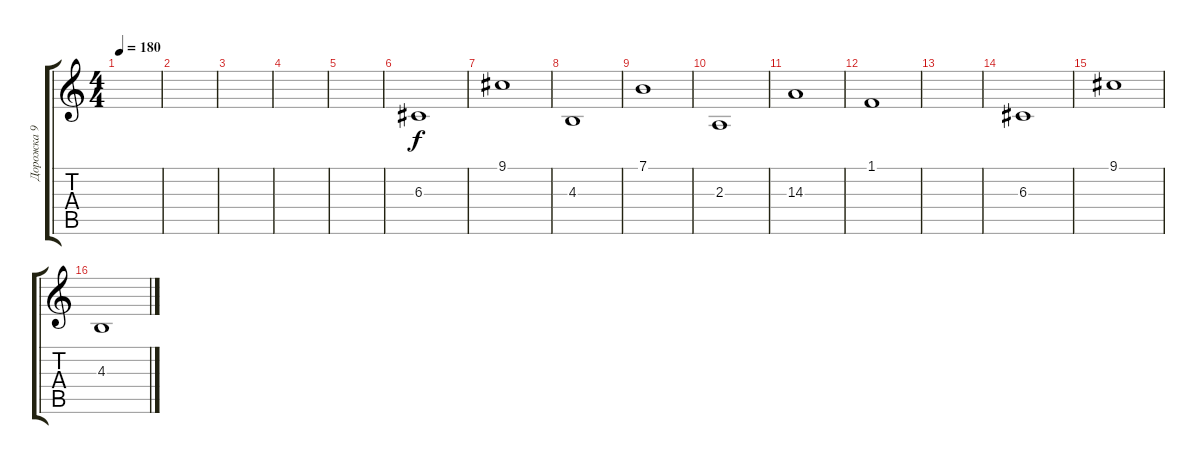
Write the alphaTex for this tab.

\track ("Дорожка 9" "Дорожка 9") {instrument pad4choir}
\staff {score tabs}
\tuning (E4 B3 G3 D3 A2 E2) {hide}
\ts (4 4)
\tempo 180
\clef g2
\ks c
|
|
|
|
|
6.3.1 |
9.1.1 |
4.3.1 |
7.1.1 |
2.3.1 |
14.3.1 |
1.1.1 |
|
6.3.1 |
9.1.1 |
4.3.1
